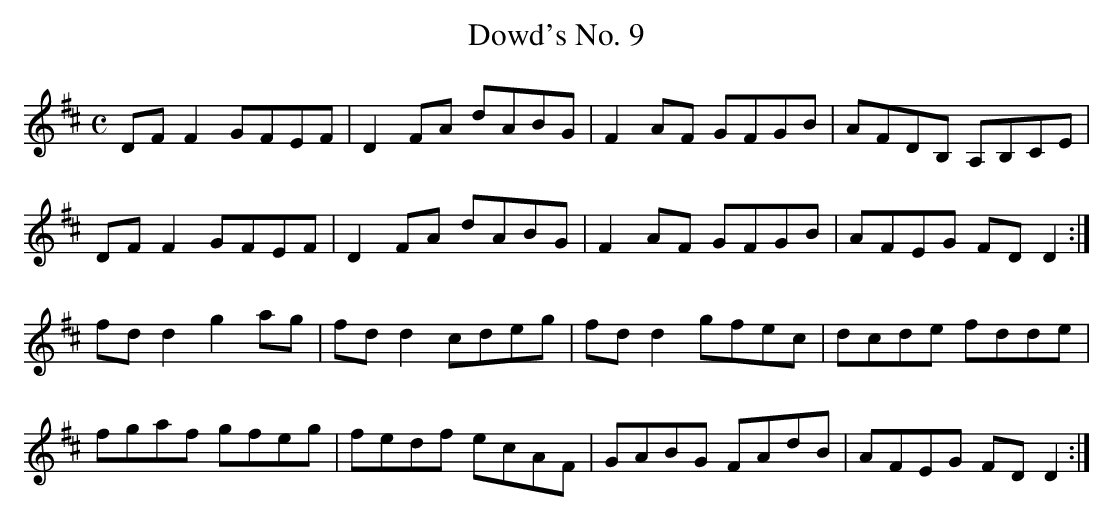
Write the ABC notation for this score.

X:1
T:Dowd's No. 9
M:C
L:1/8
K:D Major
DFF2 GFEF|D2FA dABG|F2AF GFGB|AFDB, A,B,CE|!
DFF2 GFEF|D2FA dABG|F2AF GFGB|AFEG FDD2:|!
fdd2 g2ag|fdd2 cdeg|fdd2 gfec|dcde fdde|!
fgaf gfeg|fedf ecAF|GABG FAdB|AFEG FDD2:|!
